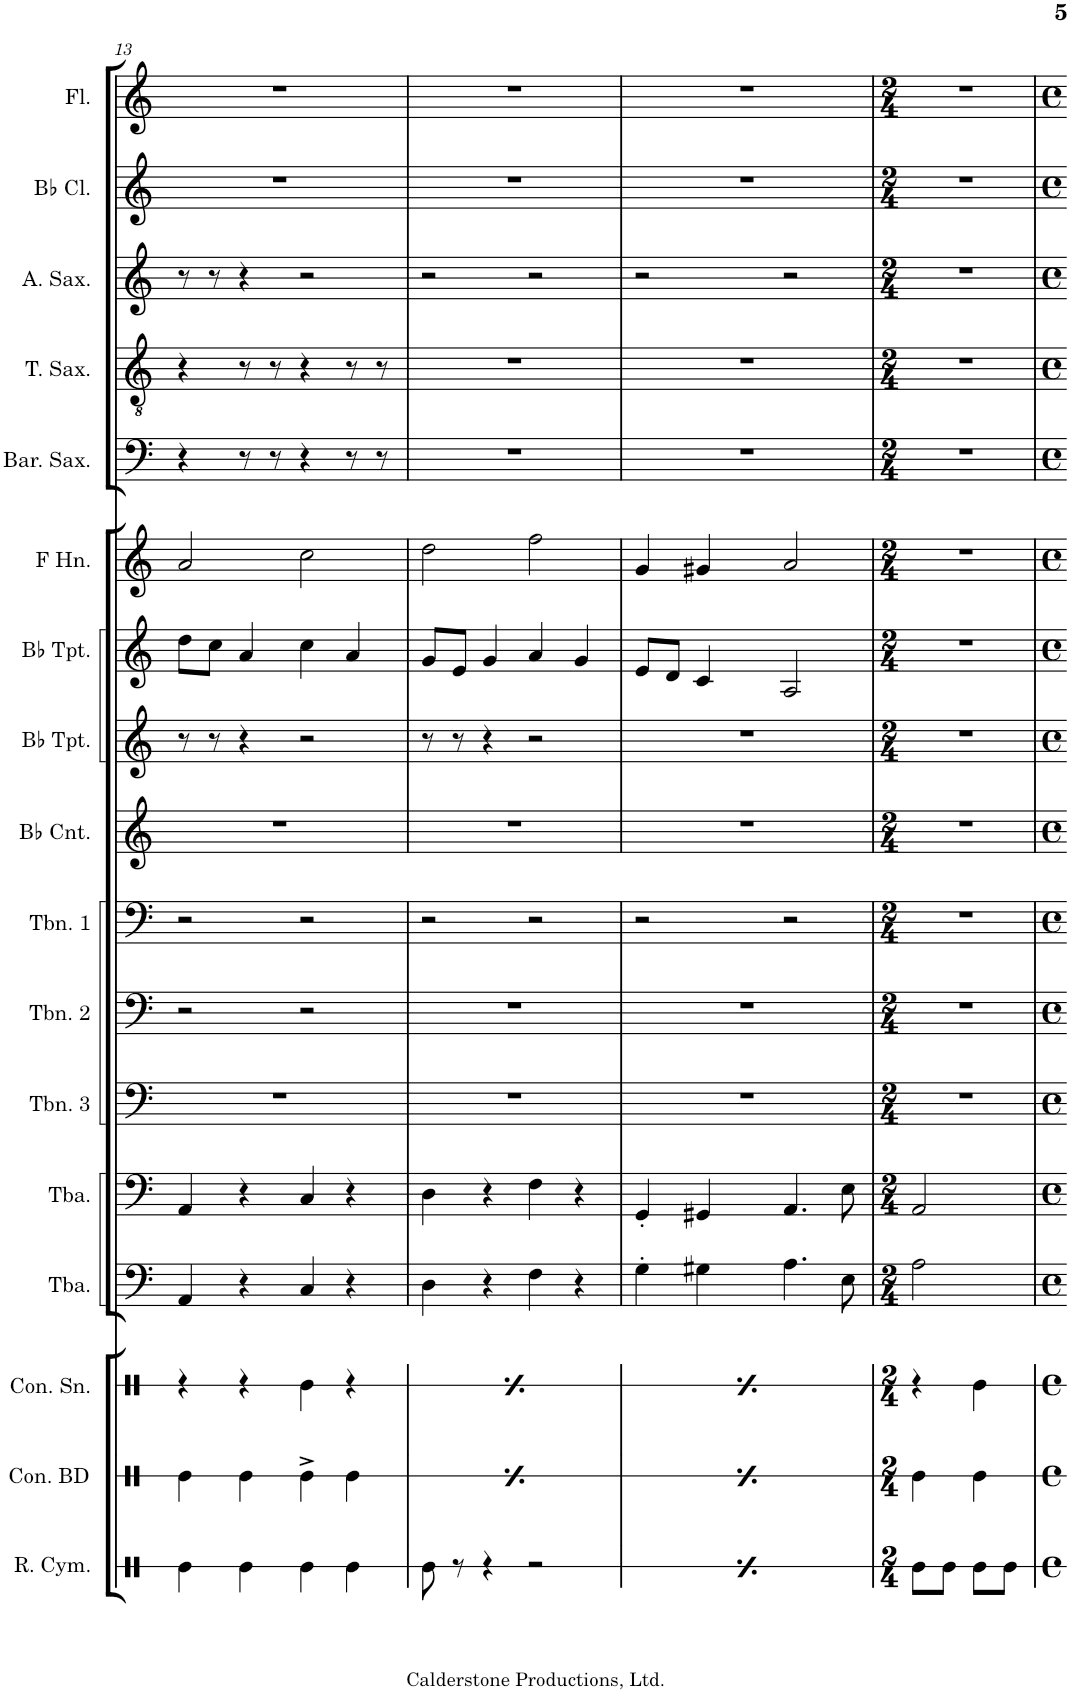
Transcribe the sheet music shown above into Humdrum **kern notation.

**kern	**kern	**kern	**kern	**kern	**kern	**kern	**kern	**kern	**kern	**kern	**kern	**kern	**kern	**kern	**kern	**kern
*part17	*part16	*part15	*part14	*part13	*part12	*part11	*part10	*part9	*part8	*part7	*part6	*part5	*part4	*part3	*part2	*part1
*staff17	*staff16	*staff15	*staff14	*staff13	*staff12	*staff11	*staff10	*staff9	*staff8	*staff7	*staff6	*staff5	*staff4	*staff3	*staff2	*staff1
*I"Ride Cymbal	*I"Concert Bass Drum	*I"Concert Snare Drum	*I"Tuba -2	*I"Tuba-1	*I"Trombone 3	*I"Trombone 2	*I"Trombone 1	*I"Bb Cornet	*I"Bb Trumpet	*I"Bb Trumpet	*I"Horn in F	*I"Baritone Saxophone	*I"Tenor Saxophone	*I"Alto Saxophone	*I"Bb Clarinet	*I"Flute
*I'R. Cym.	*I'Con. BD	*I'Con. Sn.	*I'Tba.	*I'Tba.	*I'Tbn. 3	*I'Tbn. 2	*I'Tbn. 1	*I'Bb Cnt.	*I'Bb Tpt.	*I'Bb Tpt.	*	*I'Bar. Sax.	*I'T. Sax.	*I'A. Sax.	*I'Bb Cl.	*I'Fl.
!!LO:PB:g=z
*clefX	*clefX	*clefX	*clefF4	*clefF4	*clefF4	*clefF4	*clefF4	*clefG2	*clefG2	*clefG2	*clefG2	*clefF4	*clefGv2	*clefG2	*clefG2	*clefG2
*	*	*	*	*	*	*	*	*ITrd1c2	*ITrd1c2	*ITrd1c2	*ITrd4c7	*ITrd12c21	*ITrd8c14	*ITrd5c9	*ITrd1c2	*ITrd4c7
*k[]	*k[]	*k[]	*k[]	*k[]	*k[]	*k[]	*k[]	*k[]	*k[]	*k[]	*k[]	*k[]	*k[]	*k[]	*k[]	*k[]
*M4/4	*M4/4	*M4/4	*M4/4	*M4/4	*M4/4	*M4/4	*M4/4	*M4/4	*M4/4	*M4/4	*M4/4	*M4/4	*M4/4	*M4/4	*M4/4	*M4/4
*met(c)	*met(c)	*met(c)	*met(c)	*met(c)	*met(c)	*met(c)	*met(c)	*met(c)	*met(c)	*met(c)	*met(c)	*met(c)	*met(c)	*met(c)	*met(c)	*met(c)
=13	=13	=13	=13	=13	=13	=13	=13	=13	=13	=13	=13	=13	=13	=13	=13	=13
4Re\	4Re\	4r	4AA/	4AA/	1r	2r	2r	1r	8r	8dd\L	2a/	4r	4r	8r	1r	1r
.	.	.	.	.	.	.	.	.	8r	8cc\J	.	.	.	8r	.	.
4Re\	4Re\	4r	4r	4r	.	.	.	.	4r	4a/	.	8r	8r	4r	.	.
.	.	.	.	.	.	.	.	.	.	.	.	8r	8r	.	.	.
4Re\	4Re^\	4Re\	4C/	4C/	.	2r	2r	.	2r	4cc\	2cc\	4r	4r	2r	.	.
4Re\	4Re\	4r	4r	4r	.	.	.	.	.	4a/	.	8r	8r	.	.	.
.	.	.	.	.	.	.	.	.	.	.	.	8r	8r	.	.	.
=14	=14	=14	=14	=14	=14	=14	=14	=14	=14	=14	=14	=14	=14	=14	=14	=14
8Re\	4Re\	4r	4D\	4D\	1r	1r	2r	1r	8r	8g/L	2dd\	1r	1r	2r	1r	1r
8r	.	.	.	.	.	.	.	.	8r	8e/J	.	.	.	.	.	.
4r	4Re\	4r	4r	4r	.	.	.	.	4r	4g/	.	.	.	.	.	.
2r	4Re^\	4Re\	4F\	4F\	.	.	2r	.	2r	4a/	2ff\	.	.	2r	.	.
.	4Re\	4r	4r	4r	.	.	.	.	.	4g/	.	.	.	.	.	.
=15	=15	=15	=15	=15	=15	=15	=15	=15	=15	=15	=15	=15	=15	=15	=15	=15
8Re\	4Re\	4r	4G'\	4GG'/	1r	1r	2r	1r	1r	8e/L	4g/	1r	1r	2r	1r	1r
8r	.	.	.	.	.	.	.	.	.	8d/J	.	.	.	.	.	.
4r	4Re\	4r	4G#X\	4GG#X/	.	.	.	.	.	4c/	4g#X/	.	.	.	.	.
2r	4Re^\	4Re\	4.A\	4.AA/	.	.	2r	.	.	2A/	2a/	.	.	2r	.	.
.	4Re\	4r	.	.	.	.	.	.	.	.	.	.	.	.	.	.
.	.	.	8E\	8E\	.	.	.	.	.	.	.	.	.	.	.	.
=16	=16	=16	=16	=16	=16	=16	=16	=16	=16	=16	=16	=16	=16	=16	=16	=16
*M2/4	*M2/4	*M2/4	*M2/4	*M2/4	*M2/4	*M2/4	*M2/4	*M2/4	*M2/4	*M2/4	*M2/4	*M2/4	*M2/4	*M2/4	*M2/4	*M2/4
8Re\L	4Re\	4r	2A\	2AA/	2r	2r	2r	2r	2r	2r	2r	2r	2r	2r	2r	2r
8Re\J	.	.	.	.	.	.	.	.	.	.	.	.	.	.	.	.
8Re\L	4Re\	4Re\	.	.	.	.	.	.	.	.	.	.	.	.	.	.
8Re\J	.	.	.	.	.	.	.	.	.	.	.	.	.	.	.	.
=	=	=	=	=	=	=	=	=	=	=	=	=	=	=	=	=
*-	*-	*-	*-	*-	*-	*-	*-	*-	*-	*-	*-	*-	*-	*-	*-	*-
